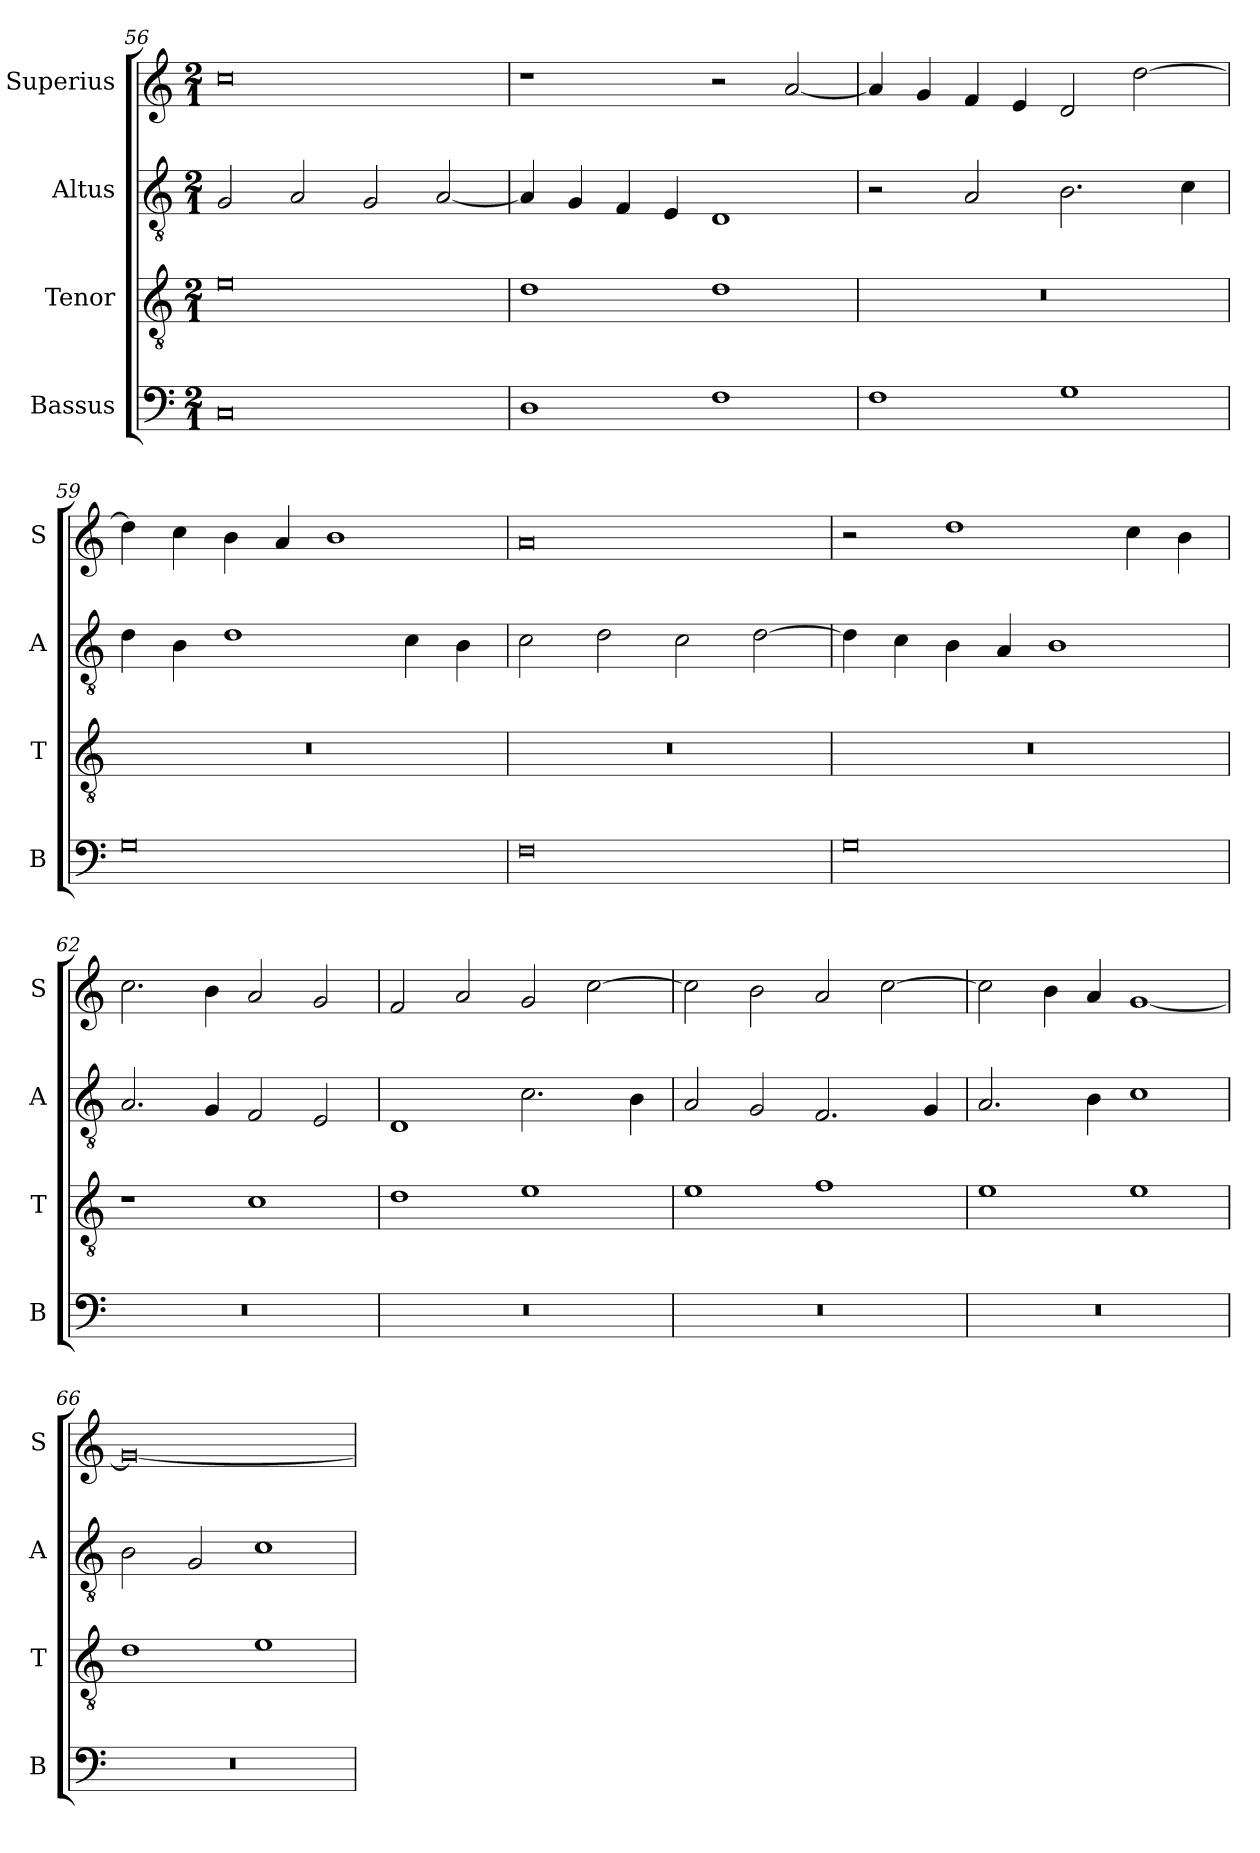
**kern	**kern	**kern	**kern
*part4	*part3	*part2	*part1
*staff4	*staff3	*staff2	*staff1
*I"Bassus	*I"Tenor	*I"Altus	*I"Superius
*I'B	*I'T	*I'A	*I'S
*clefF4	*clefGv2	*clefGv2	*clefG2
*k[]	*k[]	*k[]	*k[]
*a:	*a:	*a:	*a:
*M2/1	*M2/1	*M2/1	*M2/1
=56	=56	=56	=56
0C	0e	2G	0cc
.	.	2A	.
.	.	2G	.
.	.	[2A	.
=57	=57	=57	=57
1D	1d	4A]	1r
.	.	4G	.
.	.	4F	.
.	.	4E	.
1F	1d	1D	2r
.	.	.	[2a
=58	=58	=58	=58
1F	0r	2r	4a]
.	.	.	4g
.	.	2A	4f
.	.	.	4e
1G	.	2.B	2d
.	.	.	[2dd
.	.	4c	.
=59	=59	=59	=59
0G	0r	4d	4dd]
.	.	4B	4cc
.	.	1d	4b
.	.	.	4a
.	.	.	1b
.	.	4c	.
.	.	4B	.
=60	=60	=60	=60
0F	0r	2c	0a
.	.	2d	.
.	.	2c	.
.	.	[2d	.
=61	=61	=61	=61
0G	0r	4d]	2r
.	.	4c	.
.	.	4B	1dd
.	.	4A	.
.	.	1B	.
.	.	.	4cc
.	.	.	4b
=62	=62	=62	=62
0r	1r	2.A	2.cc
.	.	4G	4b
.	1c	2F	2a
.	.	2E	2g
=63	=63	=63	=63
0r	1d	1D	2f
.	.	.	2a
.	1e	2.c	2g
.	.	.	[2cc
.	.	4B	.
=64	=64	=64	=64
0r	1e	2A	2cc]
.	.	2G	2b
.	1f	2.F	2a
.	.	.	[2cc
.	.	4G	.
=65	=65	=65	=65
0r	1e	2.A	2cc]
.	.	.	4b
.	.	4B	4a
.	1e	1c	[1g
=66	=66	=66	=66
0r	1d	2B	0g_
.	.	2G	.
.	1e	1c	.
=	=	=	=
*-	*-	*-	*-
